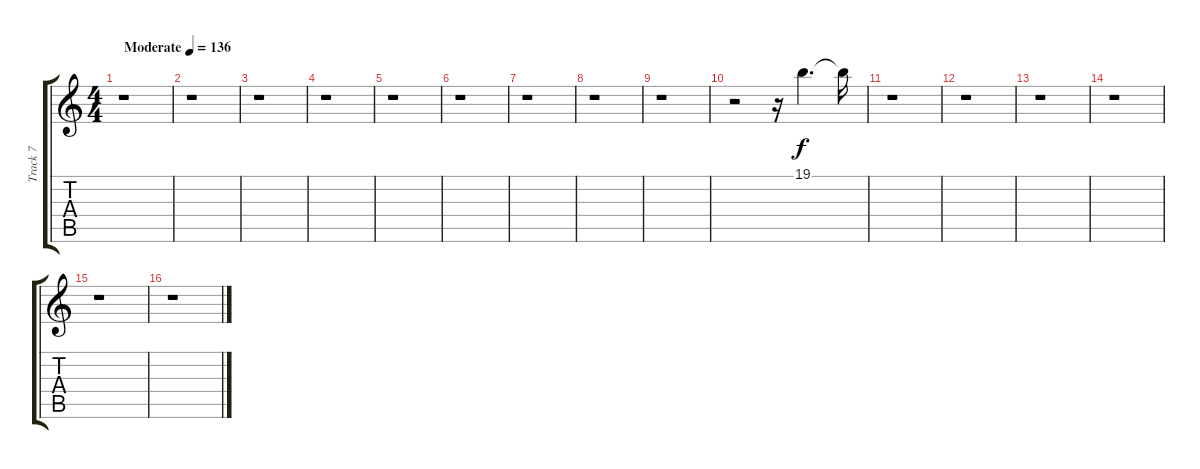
\track ("Track 7" "Track 7") {instrument reversecymbal}
\staff {score tabs}
\tuning (E4 B3 G3 D3 A2 E2) {hide}
\ts (4 4)
\tempo (136 "Moderate")
\clef g2
\ks c
r.1{dy f instrument reversecymbal} |
r.1 |
r.1 |
r.1 |
r.1 |
r.1 |
r.1 |
r.1 |
r.1 |
r.2 r.16 19.1.4{d} 19.1{t}.16 |
r.1 |
r.1 |
r.1 |
r.1 |
r.1 |
r.1
